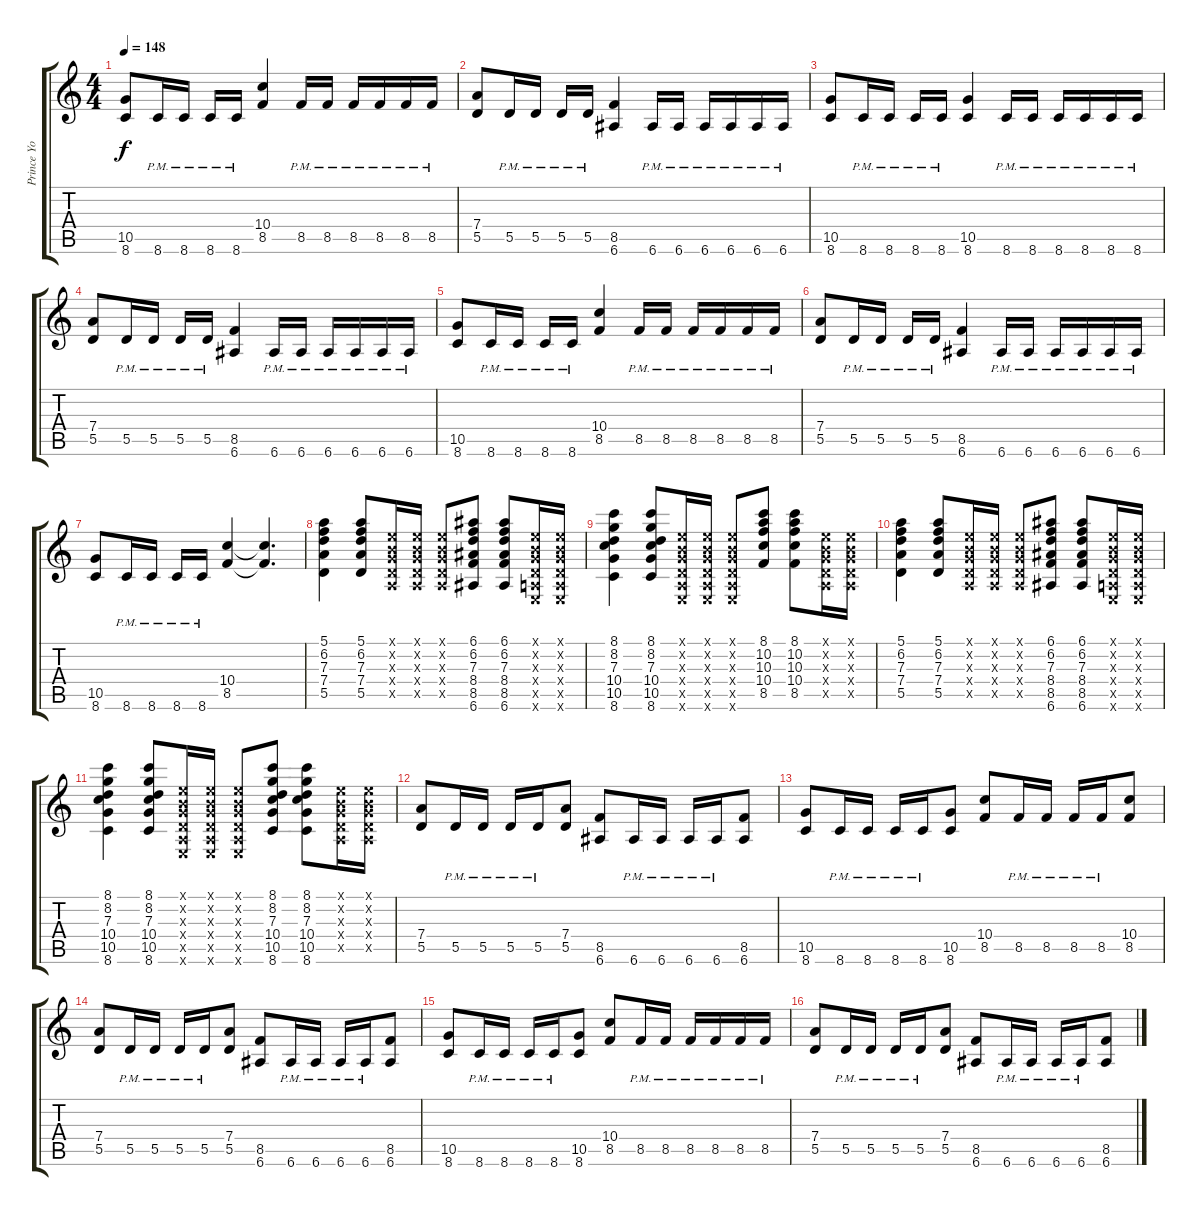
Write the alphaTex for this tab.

\track ("Prince Yo (Rhythm G)" "Prince Yo ") {instrument distortionguitar}
\staff {score tabs}
\tuning (E4 B3 G3 D3 A2 E2) {hide}
\ts (4 4)
\tempo 148
\clef g2
\ks c
(10.5 8.6).8{dy f} 8.6{pm}.16 8.6{pm}.16 8.6{pm}.16 8.6{pm}.16 (10.4 8.5).4 8.5{pm}.16 8.5{pm}.16 8.5{pm}.16 8.5{pm}.16 8.5{pm}.16 8.5{pm}.16 |
(7.4 5.5).8 5.5{pm}.16 5.5{pm}.16 5.5{pm}.16 5.5{pm}.16 (8.5 6.6).4 6.6{pm}.16 6.6{pm}.16 6.6{pm}.16 6.6{pm}.16 6.6{pm}.16 6.6{pm}.16 |
(10.5 8.6).8 8.6{pm}.16 8.6{pm}.16 8.6{pm}.16 8.6{pm}.16 (10.5 8.6).4 8.6{pm}.16 8.6{pm}.16 8.6{pm}.16 8.6{pm}.16 8.6{pm}.16 8.6{pm}.16 |
(7.4 5.5).8 5.5{pm}.16 5.5{pm}.16 5.5{pm}.16 5.5{pm}.16 (8.5 6.6).4 6.6{pm}.16 6.6{pm}.16 6.6{pm}.16 6.6{pm}.16 6.6{pm}.16 6.6{pm}.16 |
(10.5 8.6).8 8.6{pm}.16 8.6{pm}.16 8.6{pm}.16 8.6{pm}.16 (10.4 8.5).4 8.5{pm}.16 8.5{pm}.16 8.5{pm}.16 8.5{pm}.16 8.5{pm}.16 8.5{pm}.16 |
(7.4 5.5).8 5.5{pm}.16 5.5{pm}.16 5.5{pm}.16 5.5{pm}.16 (8.5 6.6).4 6.6{pm}.16 6.6{pm}.16 6.6{pm}.16 6.6{pm}.16 6.6{pm}.16 6.6{pm}.16 |
(10.5 8.6).8 8.6{pm}.16 8.6{pm}.16 8.6{pm}.16 8.6{pm}.16 (10.4 8.5).4 (10.4{t} 8.5{t}).4{d} |
(5.1 6.2 7.3 7.4 5.5).4{balance 8} (5.1 6.2 7.3 7.4 5.5).8 (0.1{x} 0.2{x} 0.3{x} 0.4{x} 0.5{x}).16 (0.1{x} 0.2{x} 0.3{x} 0.4{x} 0.5{x}).16 (0.1{x} 0.2{x} 0.3{x} 0.4{x} 0.5{x}).8 (6.1 6.2 7.3 8.4 8.5 6.6).8 (6.1 6.2 7.3 8.4 8.5 6.6).8 (0.1{x} 0.2{x} 0.3{x} 0.4{x} 0.5{x} 0.6{x}).16 (0.1{x} 0.2{x} 0.3{x} 0.4{x} 0.5{x} 0.6{x}).16 |
(8.1 8.2 7.3 10.4 10.5 8.6).4 (8.1 8.2 7.3 10.4 10.5 8.6).8 (0.1{x} 0.2{x} 0.3{x} 0.4{x} 0.5{x} 0.6{x}).16 (0.1{x} 0.2{x} 0.3{x} 0.4{x} 0.5{x} 0.6{x}).16 (0.1{x} 0.2{x} 0.3{x} 0.4{x} 0.5{x} 0.6{x}).8 (8.1 10.2 10.3 10.4 8.5).8 (8.1 10.2 10.3 10.4 8.5).8 (0.1{x} 0.2{x} 0.3{x} 0.4{x} 0.5{x}).16 (0.1{x} 0.2{x} 0.3{x} 0.4{x} 0.5{x}).16 |
(5.1 6.2 7.3 7.4 5.5).4 (5.1 6.2 7.3 7.4 5.5).8 (0.1{x} 0.2{x} 0.3{x} 0.4{x} 0.5{x}).16 (0.1{x} 0.2{x} 0.3{x} 0.4{x} 0.5{x}).16 (0.1{x} 0.2{x} 0.3{x} 0.4{x} 0.5{x}).8 (6.1 6.2 7.3 8.4 8.5 6.6).8 (6.1 6.2 7.3 8.4 8.5 6.6).8 (0.1{x} 0.2{x} 0.3{x} 0.4{x} 0.5{x} 0.6{x}).16 (0.1{x} 0.2{x} 0.3{x} 0.4{x} 0.5{x} 0.6{x}).16 |
(8.1 8.2 7.3 10.4 10.5 8.6).4 (8.1 8.2 7.3 10.4 10.5 8.6).8 (0.1{x} 0.2{x} 0.3{x} 0.4{x} 0.5{x} 0.6{x}).16 (0.1{x} 0.2{x} 0.3{x} 0.4{x} 0.5{x} 0.6{x}).16 (0.1{x} 0.2{x} 0.3{x} 0.4{x} 0.5{x} 0.6{x}).8 (8.1 8.2 7.3 10.4 10.5 8.6).8 (8.1 8.2 7.3 10.4 10.5 8.6).8 (0.1{x} 0.2{x} 0.3{x} 0.4{x} 0.5{x}).16 (0.1{x} 0.2{x} 0.3{x} 0.4{x} 0.5{x}).16 |
(7.4 5.5).8{balance 0} 5.5{pm}.16 5.5{pm}.16 5.5{pm}.16 5.5{pm}.16 (7.4 5.5).8 (8.5 6.6).8 6.6{pm}.16 6.6{pm}.16 6.6{pm}.16 6.6{pm}.16 (8.5 6.6).8 |
(10.5 8.6).8 8.6{pm}.16 8.6{pm}.16 8.6{pm}.16 8.6{pm}.16 (10.5 8.6).8 (10.4 8.5).8 8.5{pm}.16 8.5{pm}.16 8.5{pm}.16 8.5{pm}.16 (10.4 8.5).8 |
(7.4 5.5).8 5.5{pm}.16 5.5{pm}.16 5.5{pm}.16 5.5{pm}.16 (7.4 5.5).8 (8.5 6.6).8 6.6{pm}.16 6.6{pm}.16 6.6{pm}.16 6.6{pm}.16 (8.5 6.6).8 |
(10.5 8.6).8 8.6{pm}.16 8.6{pm}.16 8.6{pm}.16 8.6{pm}.16 (10.5 8.6).8 (10.4 8.5).8 8.5{pm}.16 8.5{pm}.16 8.5{pm}.16 8.5{pm}.16 8.5{pm}.16 8.5{pm}.16 |
(7.4 5.5).8 5.5{pm}.16 5.5{pm}.16 5.5{pm}.16 5.5{pm}.16 (7.4 5.5).8 (8.5 6.6).8 6.6{pm}.16 6.6{pm}.16 6.6{pm}.16 6.6{pm}.16 (8.5 6.6).8
